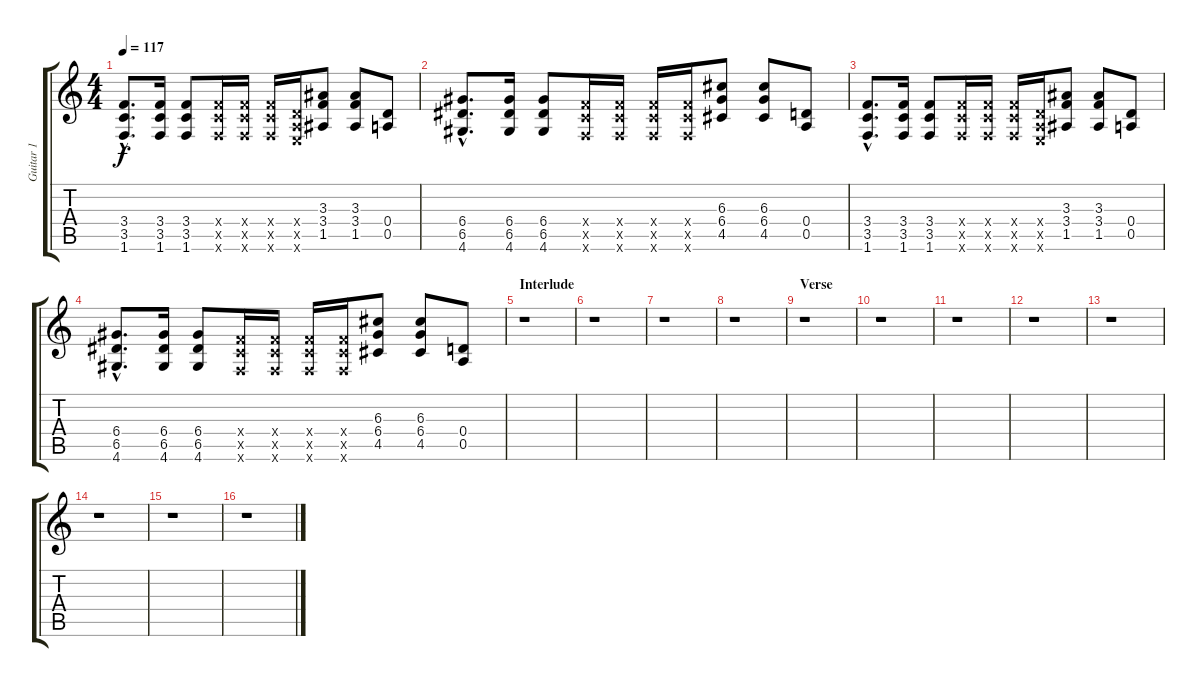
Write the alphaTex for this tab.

\track ("Guitar 1" "Guitar 1") {instrument distortionguitar}
\staff {score tabs}
\tuning (E4 B3 G3 D3 A2 E2) {hide}
\ts (4 4)
\tempo 117
\clef g2
\ks c
(3.4{hac} 3.5{hac} 1.6{hac}).8{d dy f} (3.4 3.5 1.6).16 (3.4 3.5 1.6).8 (3.4{x} 3.5{x} 1.6{x}).16 (3.4{x} 3.5{x} 1.6{x}).16 (3.4{x} 3.5{x} 1.6{x}).16 (0.4{x} 0.5{x} 0.6{x}).16 (3.3 3.4 1.5).8 (3.3 3.4 1.5).8 (0.4 0.5).8 |
(6.4{hac} 6.5{hac} 4.6{hac}).8{d} (6.4 6.5 4.6).16 (6.4 6.5 4.6).8 (3.4{x} 3.5{x} 1.6{x}).16 (3.4{x} 3.5{x} 1.6{x}).16 (3.4{x} 3.5{x} 1.6{x}).16 (3.4{x} 3.5{x} 1.6{x}).16 (6.3 6.4 4.5).8 (6.3 6.4 4.5).8 (0.4 0.5).8 |
(3.4{hac} 3.5{hac} 1.6{hac}).8{d} (3.4 3.5 1.6).16 (3.4 3.5 1.6).8 (3.4{x} 3.5{x} 1.6{x}).16 (3.4{x} 3.5{x} 1.6{x}).16 (3.4{x} 3.5{x} 1.6{x}).16 (0.4{x} 0.5{x} 0.6{x}).16 (3.3 3.4 1.5).8 (3.3 3.4 1.5).8 (0.4 0.5).8 |
(6.4{hac} 6.5{hac} 4.6{hac}).8{d} (6.4 6.5 4.6).16 (6.4 6.5 4.6).8 (3.4{x} 3.5{x} 1.6{x}).16 (3.4{x} 3.5{x} 1.6{x}).16 (3.4{x} 3.5{x} 1.6{x}).16 (3.4{x} 3.5{x} 1.6{x}).16 (6.3 6.4 4.5).8 (6.3 6.4 4.5).8 (0.4 0.5).8 |
\section ("" "Interlude")
r.1 |
r.1 |
r.1 |
r.1 |
\section ("" "Verse")
r.1 |
r.1 |
r.1 |
r.1 |
r.1 |
r.1 |
r.1 |
r.1
